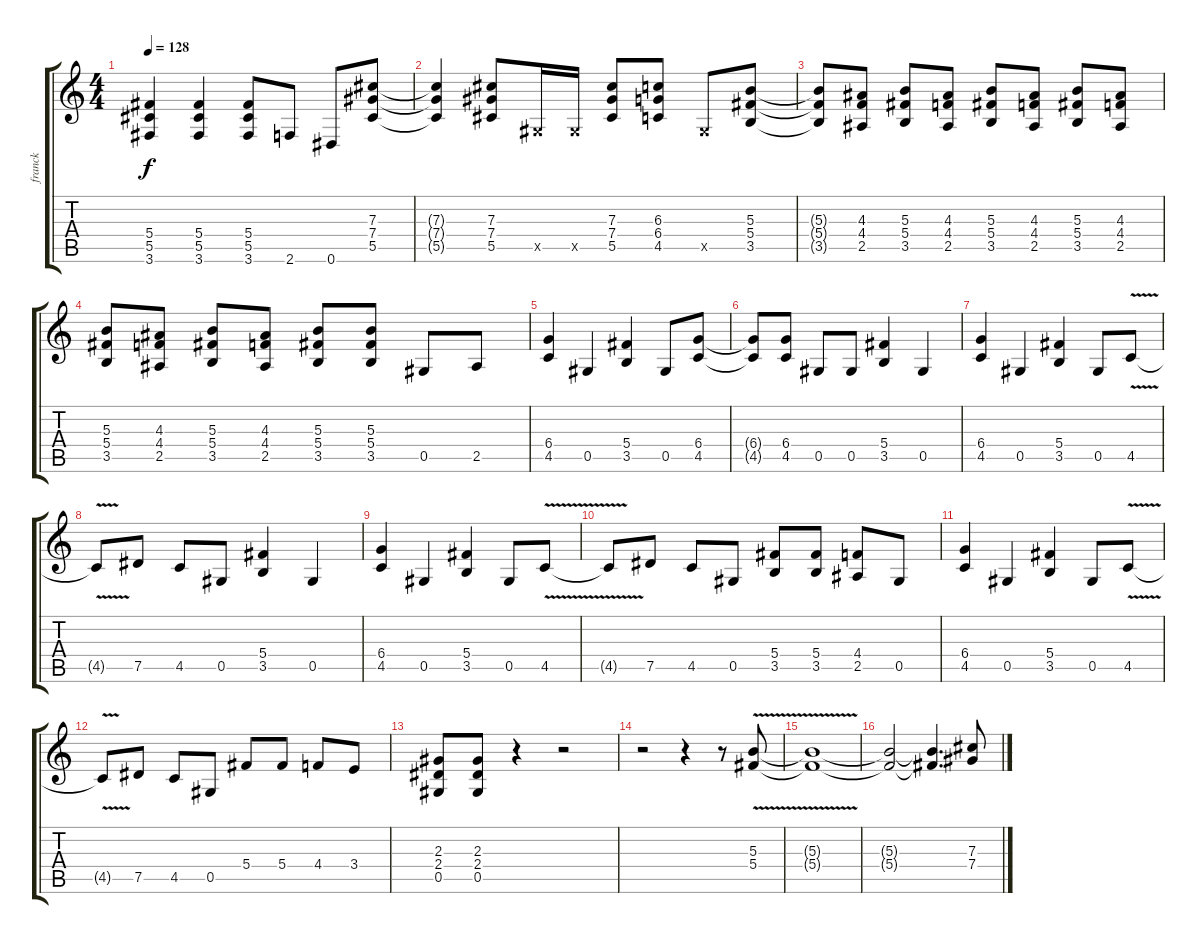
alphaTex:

\track ("franck" "franck") {instrument distortionguitar}
\staff {score tabs}
\tuning (Eb4 Bb3 Gb3 Db3 Ab2 Eb2) {hide}
\ts (4 4)
\tempo 128
\clef g2
\ks c
(5.4{t} 5.5{t} 3.6{t}).4{dy f} (5.4 5.5 3.6).4 (5.4 5.5 3.6).8 2.6.8 0.6.8 (7.3 7.4 5.5).8 |
(7.3{t} 7.4{t} 5.5{t}).4 (7.3 7.4 5.5).8 0.5{x}.16 0.5{x}.16 (7.3 7.4 5.5).8 (6.3 6.4 4.5).8 0.5{x}.8 (5.3 5.4 3.5).8 |
(5.3{t} 5.4{t} 3.5{t}).8 (4.3 4.4 2.5).8 (5.3 5.4 3.5).8 (4.3 4.4 2.5).8 (5.3 5.4 3.5).8 (4.3 4.4 2.5).8 (5.3 5.4 3.5).8 (4.3 4.4 2.5).8 |
(5.3 5.4 3.5).8 (4.3 4.4 2.5).8 (5.3 5.4 3.5).8 (4.3 4.4 2.5).8 (5.3 5.4 3.5).8 (5.3 5.4 3.5).8 0.5.8 2.5.8 |
(6.4 4.5).4 0.5.4 (5.4 3.5).4 0.5.8 (6.4 4.5).8 |
(6.4{t} 4.5{t}).8 (6.4 4.5).8 0.5.8 0.5.8 (5.4 3.5).4 0.5.4 |
(6.4 4.5).4 0.5.4 (5.4 3.5).4 0.5.8 4.5{v}.8 |
4.5{t}.8 7.5.8 4.5.8 0.5.8 (5.4 3.5).4 0.5.4 |
(6.4 4.5).4 0.5.4 (5.4 3.5).4 0.5.8 4.5{v}.8 |
4.5{t}.8 7.5.8 4.5.8 0.5.8 (5.4 3.5).8 (5.4 3.5).8 (4.4 2.5).8 0.5.8 |
(6.4 4.5).4 0.5.4 (5.4 3.5).4 0.5.8 4.5{v}.8 |
4.5{t}.8 7.5.8 4.5.8 0.5.8 5.4.8 5.4.8 4.4.8 3.4.8 |
(2.3 2.4 0.5).8 (2.3 2.4 0.5).8 r.4 r.2 |
r.2 r.4 r.8 (5.3{v} 5.4{v}).8 |
(5.3{t} 5.4{t}).1 |
(5.3{t} 5.4{t}).2 (5.3{t} 5.4{t}).4{d} (7.3 7.4).8
